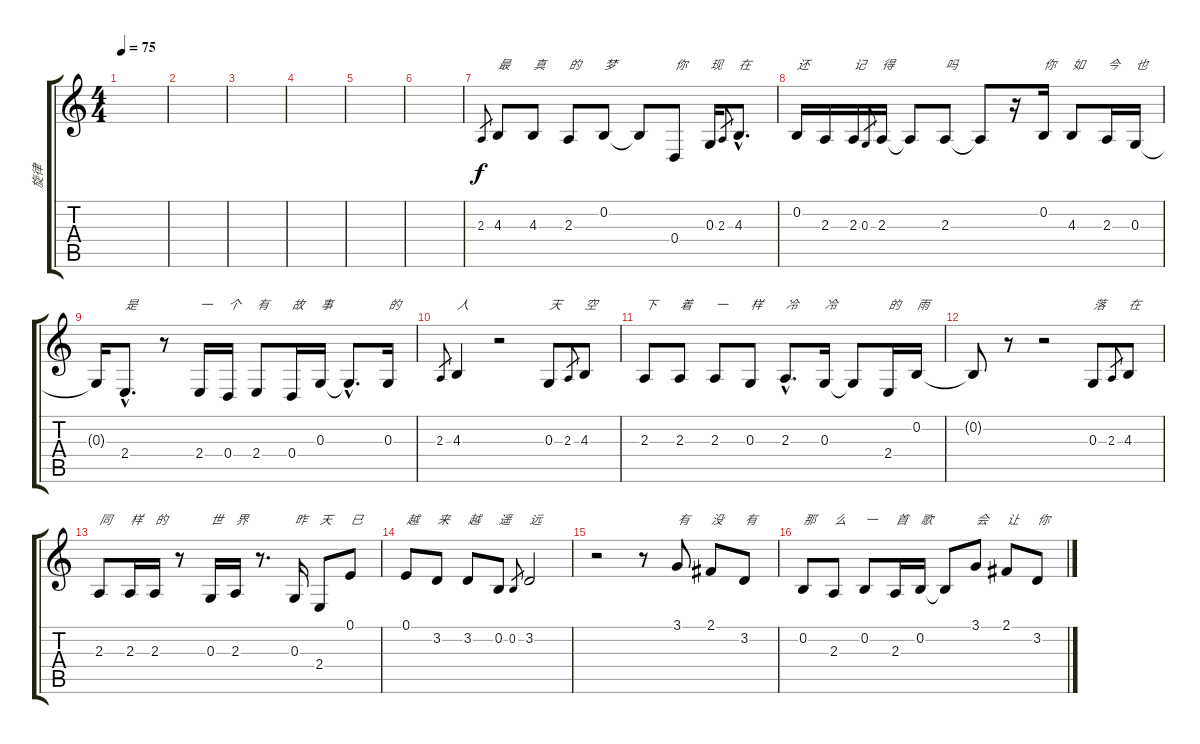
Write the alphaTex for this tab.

\track ("旋律" "旋律") {instrument sopranosax}
\staff {score tabs}
\tuning (E4 B3 G3 D3 A2 E2) {hide}
\ts (4 4)
\tempo 75
\clef g2
\ks c
|
|
|
|
|
|
2.3.8{gr} 4.3.8{txt "最"} 4.3.8{txt "真"} 2.3.8{txt "的"} 0.2.8{txt "梦"} 0.2{t}.8 0.4.8{txt "你"} 0.3.16{txt "现"} 2.3.8{gr} 4.3{hac}.8{d txt "在"} |
0.2.16{txt "还"} 2.3.16 2.3.16{txt "记"} 0.3.8{gr} 2.3.16{txt "得"} 2.3{t}.8 2.3.8{txt "吗"} 2.3{t}.8 r.16 0.2.16{txt "你"} 4.3.8{txt "如"} 2.3.16{txt "今"} 0.3.16{txt "也"} |
0.3{t}.16 2.4{hac}.8{d txt "是"} r.8 2.4.16{txt "一"} 0.4.16{txt "个"} 2.4.8{txt "有"} 0.4.16{txt "故"} 0.3.16{txt "事"} 0.3{hac t}.8{d} 0.3.16{txt "的"} |
2.3.8{gr} 4.3.4{txt "人"} r.2 0.3.8{txt "天"} 2.3.8{gr} 4.3.8{txt "空"} |
2.3.8{txt "下"} 2.3.8{txt "着"} 2.3.8{txt "一"} 0.3.8{txt "样"} 2.3{hac}.8{d txt "冷"} 0.3.16{txt "冷"} 0.3{t}.8 2.4.16{txt "的"} 0.2.16{txt "雨"} |
0.2{t}.8 r.8 r.2 0.3.8{txt "落"} 2.3.8{gr} 4.3.8{txt "在"} |
2.3.8{txt "同"} 2.3.16{txt "样"} 2.3.16{txt "的"} r.8 0.3.16{txt "世"} 2.3.16{txt "界"} r.8{d} 0.3.16{txt "昨"} 2.4.8{txt "天"} 0.1.8{txt "已"} |
0.1.8{txt "越"} 3.2.8{txt "来"} 3.2.8{txt "越"} 0.2.8{txt "遥"} 0.2.8{gr} 3.2.2{txt "远"} |
r.2 r.8 3.1.8{txt "有"} 2.1.8{txt "没"} 3.2.8{txt "有"} |
0.2.8{txt "那"} 2.3.8{txt "么"} 0.2.8{txt "一"} 2.3.16{txt "首"} 0.2.16{txt "歌"} 0.2{t}.8 3.1.8{txt "会"} 2.1.8{txt "让"} 3.2.8{txt "你"}
